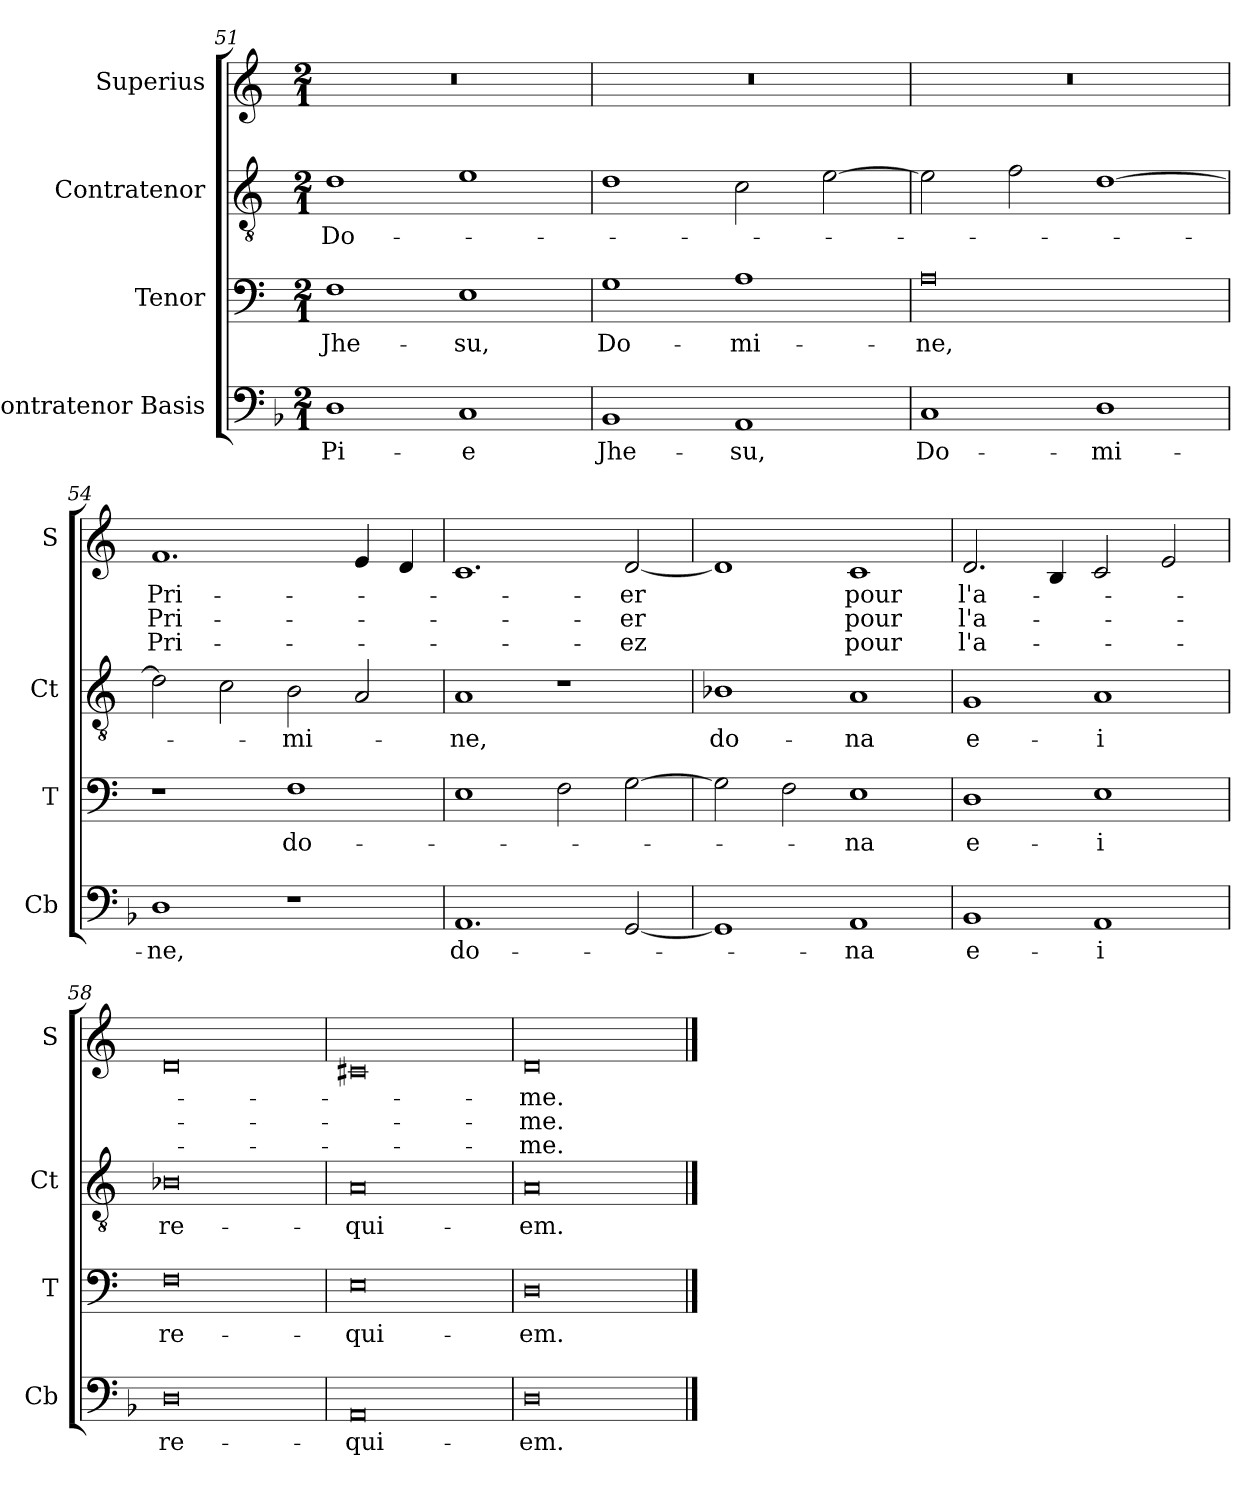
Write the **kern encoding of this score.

**kern	**text	**kern	**text	**kern	**text	**kern	**text	**text	**text
*part4	*part4	*part3	*part3	*part2	*part2	*part1	*part1	*part1	*part1
*staff4	*staff4	*staff3	*staff3	*staff2	*staff2	*staff1	*staff1	*staff1	*staff1
*I"Contratenor Basis	*	*I"Tenor	*	*I"Contratenor	*	*I"Superius	*	*	*
*I'Cb	*	*I'T	*	*I'Ct	*	*I'S	*	*	*
*clefF4	*	*clefF4	*	*clefGv2	*	*clefG2	*	*	*
*k[b-]	*	*k[]	*	*k[]	*	*k[]	*	*	*
*M2/1	*	*M2/1	*	*M2/1	*	*M2/1	*	*	*
=51	=51	=51	=51	=51	=51	=51	=51	=51	=51
1D	Pi-	1F	Jhe-	1d	Do-	0r	.	.	.
1C	-e	1E	-su,	1e	.	.	.	.	.
=52	=52	=52	=52	=52	=52	=52	=52	=52	=52
1BB-	Jhe-	1G	Do-	1d	.	0r	.	.	.
1AA	-su,	1A	-mi-	2c	.	.	.	.	.
.	.	.	.	[2e	.	.	.	.	.
=53	=53	=53	=53	=53	=53	=53	=53	=53	=53
1C	Do-	0A	-ne,	2e]	.	0r	.	.	.
.	.	.	.	2f	.	.	.	.	.
1D	-mi-	.	.	[1d	.	.	.	.	.
=54	=54	=54	=54	=54	=54	=54	=54	=54	=54
1D	-ne,	1r	.	2d]	.	1.f	Pri-	Pri-	Pri-
.	.	.	.	2c	.	.	.	.	.
1r	.	1F	do-	2B	-mi-	.	.	.	.
.	.	.	.	2A	.	4e	.	.	.
.	.	.	.	.	.	4d	.	.	.
=55	=55	=55	=55	=55	=55	=55	=55	=55	=55
1.AA	do-	1E	.	1A	-ne,	1.c	.	.	.
.	.	2F	.	1r	.	.	.	.	.
[2GG	.	[2G	.	.	.	[2d	-er	-er	-ez
=56	=56	=56	=56	=56	=56	=56	=56	=56	=56
1GG]	.	2G]	.	1B-X	do-	1d]	.	.	.
.	.	2F	.	.	.	.	.	.	.
1AA	-na	1E	-na	1A	-na	1c	pour	pour	pour
=57	=57	=57	=57	=57	=57	=57	=57	=57	=57
1BB-	e-	1D	e-	1G	e-	2.d	l'a-	l'a-	l'a-
.	.	.	.	.	.	4B	.	.	.
1AA	-i	1E	-i	1A	-i	2c	.	.	.
.	.	.	.	.	.	2e	.	.	.
=58	=58	=58	=58	=58	=58	=58	=58	=58	=58
0D	re-	0F	re-	0B-X	re-	0d	.	.	.
=59	=59	=59	=59	=59	=59	=59	=59	=59	=59
0AA	-qui-	0E	-qui-	0A	-qui-	0c#X	.	.	.
=60	=60	=60	=60	=60	=60	=60	=60	=60	=60
0D	-em.	0D	-em.	0A	-em.	0d	-me.	-me.	-me.
==	==	==	==	==	==	==	==	==	==
*-	*-	*-	*-	*-	*-	*-	*-	*-	*-
